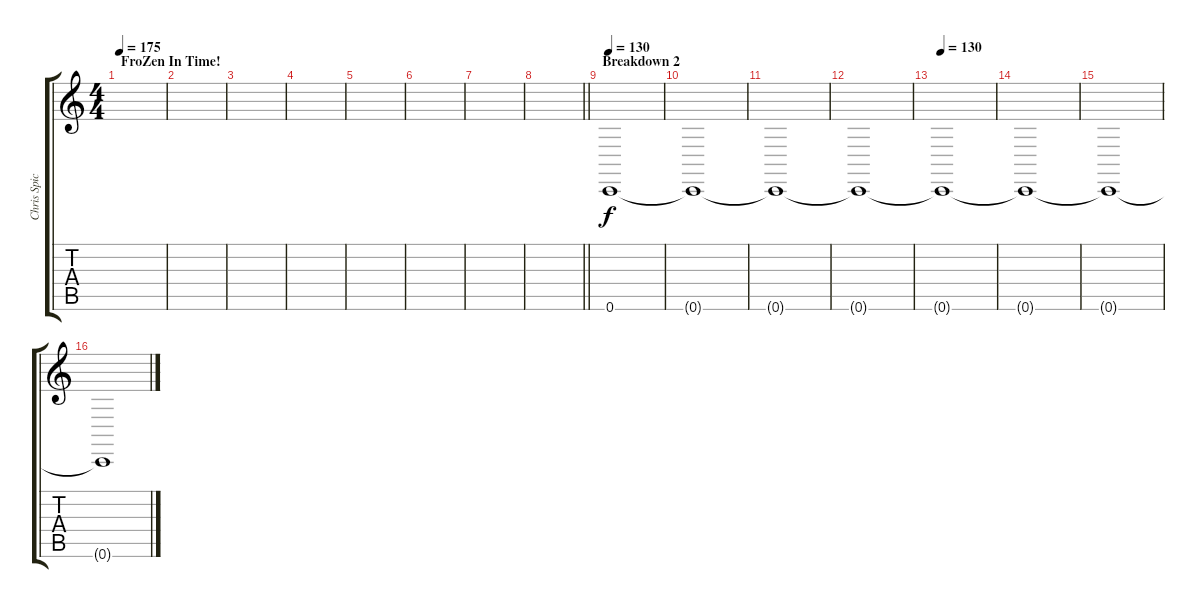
\track ("Chris Spicuzza" "Chris Spic") {instrument lead3calliope}
\staff {score tabs}
\tuning (D4 A3 F3 C3 G2 C2) {hide}
\ts (4 4)
\section ("" "FroZen In Time!")
\tempo 175
\clef g2
\ks c
|
|
|
|
|
|
|
\barLineRight lightlight
|
\section ("" "Breakdown 2")
\tempo 130
0.6.1 |
0.6{t}.1 |
0.6{t}.1 |
0.6{t}.1 |
\tempo 130
0.6{t}.1 |
0.6{t}.1 |
0.6{t}.1 |
0.6{t}.1
